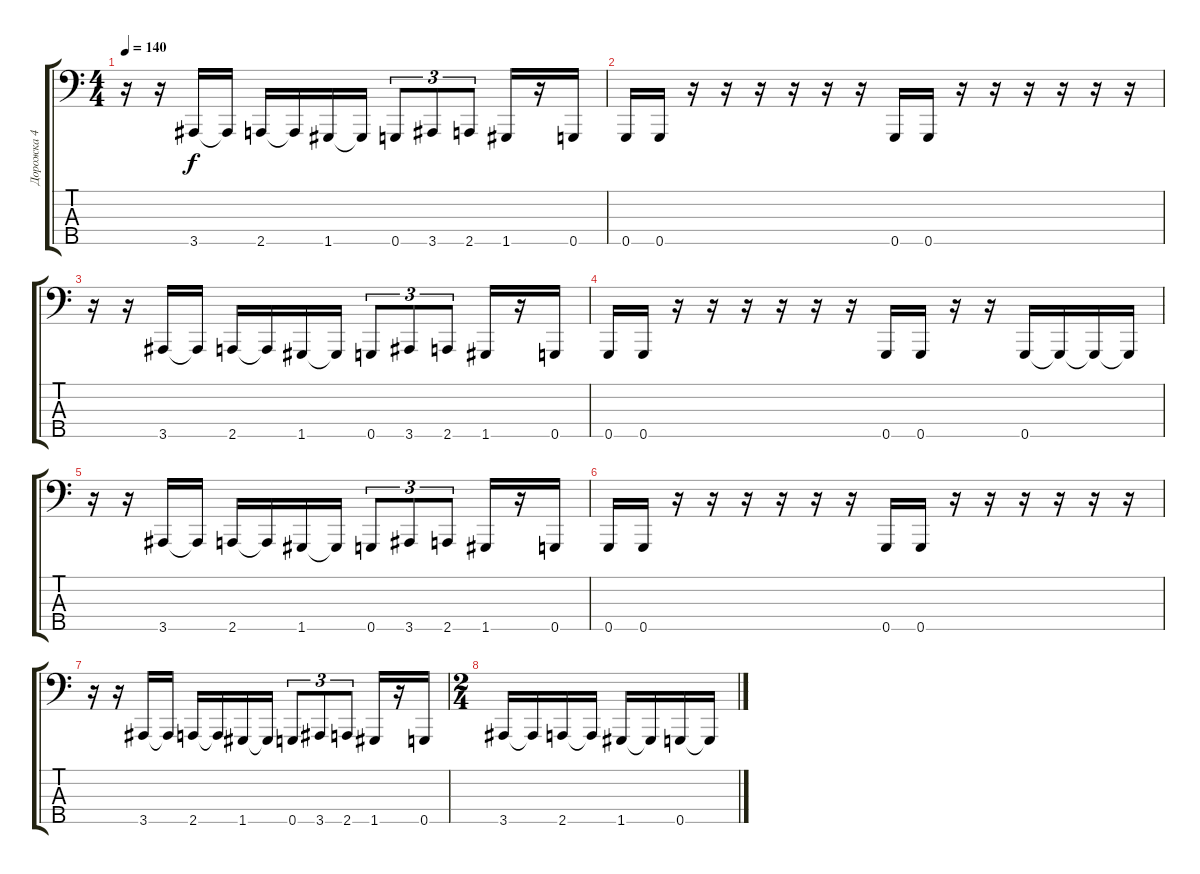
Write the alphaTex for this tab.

\track ("Дорожка 4" "Дорожка 4") {instrument electricbassfinger}
\staff {score tabs}
\tuning (Ab2 Eb2 Bb1 F1 G0) {hide}
\ts (4 4)
\tempo 140
\clef f4
\ks c
r.16{dy f} r.16 3.5.16 3.5{t}.16 2.5.16 2.5{t}.16 1.5.16 1.5{t}.16 0.5.8{tu (3 2)} 3.5.8{tu (3 2)} 2.5.8{tu (3 2)} 1.5.16 r.16 0.5.16 |
0.5.16 0.5.16 r.16 r.16 r.16 r.16 r.16 r.16 0.5.16 0.5.16 r.16 r.16 r.16 r.16 r.16 r.16 |
r.16 r.16 3.5.16 3.5{t}.16 2.5.16 2.5{t}.16 1.5.16 1.5{t}.16 0.5.8{tu (3 2)} 3.5.8{tu (3 2)} 2.5.8{tu (3 2)} 1.5.16 r.16 0.5.16 |
0.5.16 0.5.16 r.16 r.16 r.16 r.16 r.16 r.16 0.5.16 0.5.16 r.16 r.16 0.5.16 0.5{t}.16 0.5{t}.16 0.5{t}.16 |
r.16 r.16 3.5.16 3.5{t}.16 2.5.16 2.5{t}.16 1.5.16 1.5{t}.16 0.5.8{tu (3 2)} 3.5.8{tu (3 2)} 2.5.8{tu (3 2)} 1.5.16 r.16 0.5.16 |
0.5.16 0.5.16 r.16 r.16 r.16 r.16 r.16 r.16 0.5.16 0.5.16 r.16 r.16 r.16 r.16 r.16 r.16 |
r.16 r.16 3.5.16 3.5{t}.16 2.5.16 2.5{t}.16 1.5.16 1.5{t}.16 0.5.8{tu (3 2)} 3.5.8{tu (3 2)} 2.5.8{tu (3 2)} 1.5.16 r.16 0.5.16 |
\ts (2 4)
3.5.16 3.5{t}.16 2.5.16 2.5{t}.16 1.5.16 1.5{t}.16 0.5.16 0.5{t}.16
